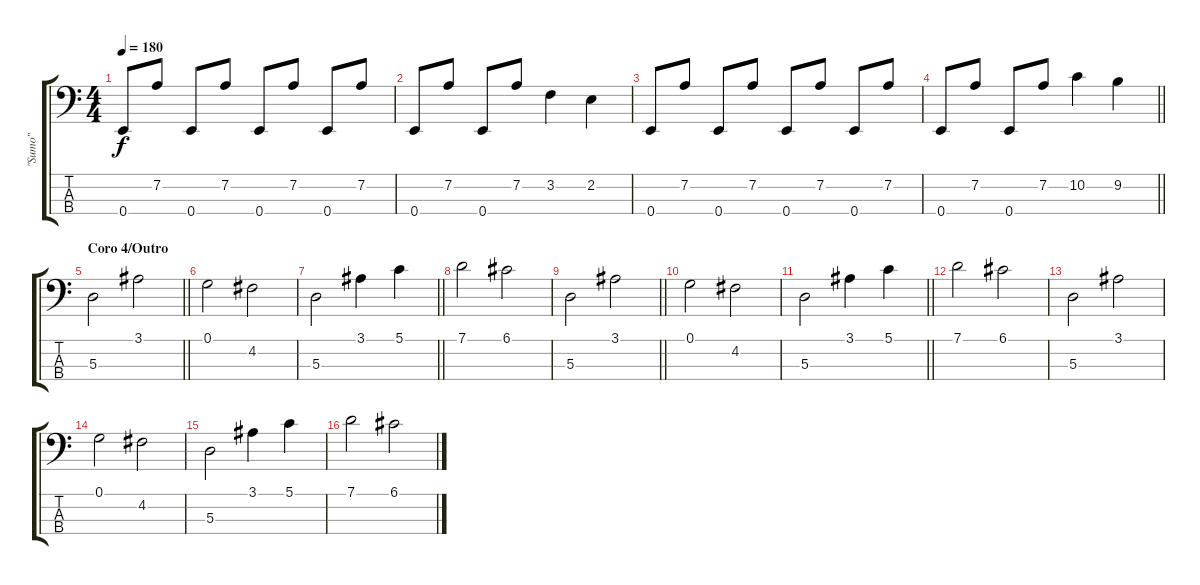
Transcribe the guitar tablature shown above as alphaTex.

\track ("\"Sumo\"" "\"Sumo\"") {instrument electricbassfinger}
\staff {score tabs}
\tuning (G2 D2 A1 E1) {hide}
\ts (4 4)
\tempo 180
\clef f4
\ks c
0.4.8{dy f} 7.2.8 0.4.8 7.2.8 0.4.8 7.2.8 0.4.8 7.2.8 |
0.4.8 7.2.8 0.4.8 7.2.8 3.2.4 2.2.4 |
0.4.8 7.2.8 0.4.8 7.2.8 0.4.8 7.2.8 0.4.8 7.2.8 |
\barLineRight lightlight
0.4.8 7.2.8 0.4.8 7.2.8 10.2.4 9.2.4 |
\section ("" "Coro 4/Outro")
\barLineRight lightlight
5.3.2 3.1.2 |
0.1.2 4.2.2 |
\barLineRight lightlight
5.3.2 3.1.4 5.1.4 |
7.1.2 6.1.2 |
\barLineRight lightlight
5.3.2 3.1.2 |
0.1.2 4.2.2 |
\barLineRight lightlight
5.3.2 3.1.4 5.1.4 |
7.1.2 6.1.2 |
5.3.2 3.1.2 |
0.1.2 4.2.2 |
5.3.2 3.1.4 5.1.4 |
7.1.2 6.1.2
